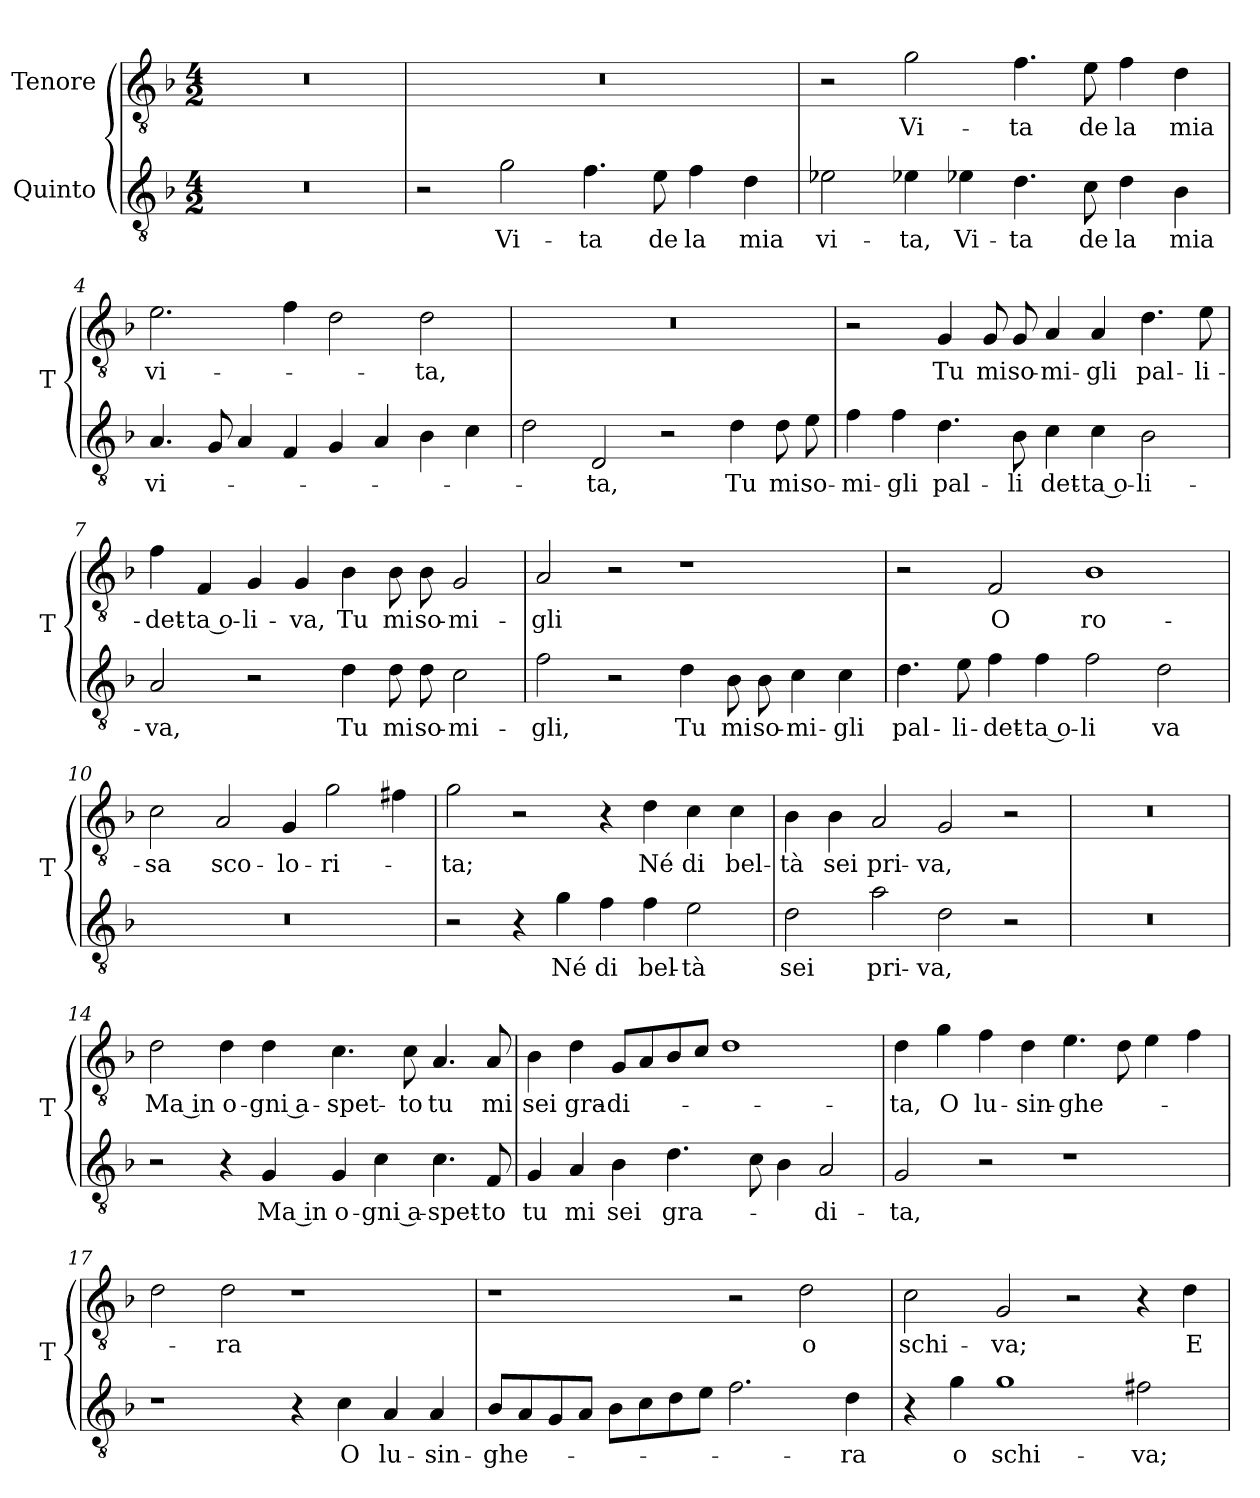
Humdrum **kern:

**kern	**text	**kern	**text
*part2	*part2	*part1	*part1
*staff2	*staff2	*staff1	*staff1
*I"Quinto	*	*I"Tenore	*
*	*	*I'T	*
*clefGv2	*	*clefGv2	*
*k[b-]	*	*k[b-]	*
*M4/2	*	*M4/2	*
=1	=1	=1	=1
0r	.	0r	.
=2	=2	=2	=2
2r	.	0r	.
2g	Vi-	.	.
4.f	-ta	.	.
8e	de	.	.
4f	la	.	.
4d	mia	.	.
=3	=3	=3	=3
2e-X	vi-	2r	.
4e-X	-ta,	2g	Vi-
4e-X	Vi-	.	.
4.d	-ta	4.f	-ta
8c	de	8e	de
4d	la	4f	la
4B-	mia	4d	mia
=4	=4	=4	=4
4.A	vi-	2.e	vi-
8G	.	.	.
4A	.	.	.
4F	.	4f	.
4G	.	2d	.
4A	.	.	.
4B-	.	2d	-ta,
4c	.	.	.
=5	=5	=5	=5
2d	.	0r	.
2D	-ta,	.	.
2r	.	.	.
4d	Tu	.	.
8d	mi	.	.
8e	so-	.	.
=6	=6	=6	=6
4f	-mi-	2r	.
4f	-gli	.	.
4.d	pal-	4G	Tu
.	.	8G	mi
8B-	-li	8G	so-
4c	det-	4A	-mi-
4c	-ta o-	4A	-gli
2B-	-li-	4.d	pal-
.	.	8e	-li-
=7	=7	=7	=7
2A	-va,	4f	-det-
.	.	4F	-ta o-
2r	.	4G	-li-
.	.	4G	-va,
4d	Tu	4B-	Tu
8d	mi	8B-	mi
8d	so-	8B-	so-
2c	-mi-	2G	-mi-
=8	=8	=8	=8
2f	-gli,	2A	-gli
2r	.	2r	.
4d	Tu	1r	.
8B-	mi	.	.
8B-	so-	.	.
4c	-mi-	.	.
4c	-gli	.	.
=9	=9	=9	=9
4.d	pal-	2r	.
8e	-li-	.	.
4f	-det-	2F	O
4f	-ta o-	.	.
2f	-li	1B-	ro-
2d	va	.	.
=10	=10	=10	=10
0r	.	2c	-sa
.	.	2A	sco-
.	.	4G	-lo-
.	.	2g	-ri-
.	.	4f#X	.
=11	=11	=11	=11
2r	.	2g	-ta;
4r	.	2r	.
4g	Né	.	.
4f	di	4r	.
4f	bel-	4d	Né
2e	-tà	4c	di
.	.	4c	bel-
=12	=12	=12	=12
2d	sei	4B-	-tà
.	.	4B-	sei
2a	pri-	2A	pri-
2d	-va,	2G	-va,
2r	.	2r	.
=13	=13	=13	=13
0r	.	0r	.
=14	=14	=14	=14
2r	.	2d	Ma in
4r	.	4d	o-
4G	Ma in	4d	-gni a-
4G	o-	4.c	-spet-
4c	-gni a-	.	.
.	.	8c	-to
4.c	-spet-	4.A	tu
8F	-to	8A	mi
=15	=15	=15	=15
4G	tu	4B-	sei
4A	mi	4d	gra-
4B-	sei	8GL	-di-
.	.	8A	.
4.d	gra-	8B-	.
.	.	8cJ	.
.	.	1d	.
8c	.	.	.
4B-	.	.	.
2A	-di-	.	.
=16	=16	=16	=16
2G	-ta,	4d	-ta,
.	.	4g	O
2r	.	4f	lu-
.	.	4d	-sin-
1r	.	4.e	-ghe-
.	.	8d	.
.	.	4e	.
.	.	4f	.
=17	=17	=17	=17
1r	.	2d	.
.	.	2d	-ra
4r	.	1r	.
4c	O	.	.
4A	lu-	.	.
4A	-sin-	.	.
=18	=18	=18	=18
8B-L	-ghe-	1r	.
8A	.	.	.
8G	.	.	.
8AJ	.	.	.
8B-L	.	.	.
8c	.	.	.
8d	.	.	.
8eJ	.	.	.
2.f	.	2r	.
.	.	2d	o
4d	-ra	.	.
=19	=19	=19	=19
4r	.	2c	schi-
4g	o	.	.
1g	schi-	2G	-va;
.	.	2r	.
2f#X	-va;	4r	.
.	.	4d	E
=	=	=	=
*-	*-	*-	*-
